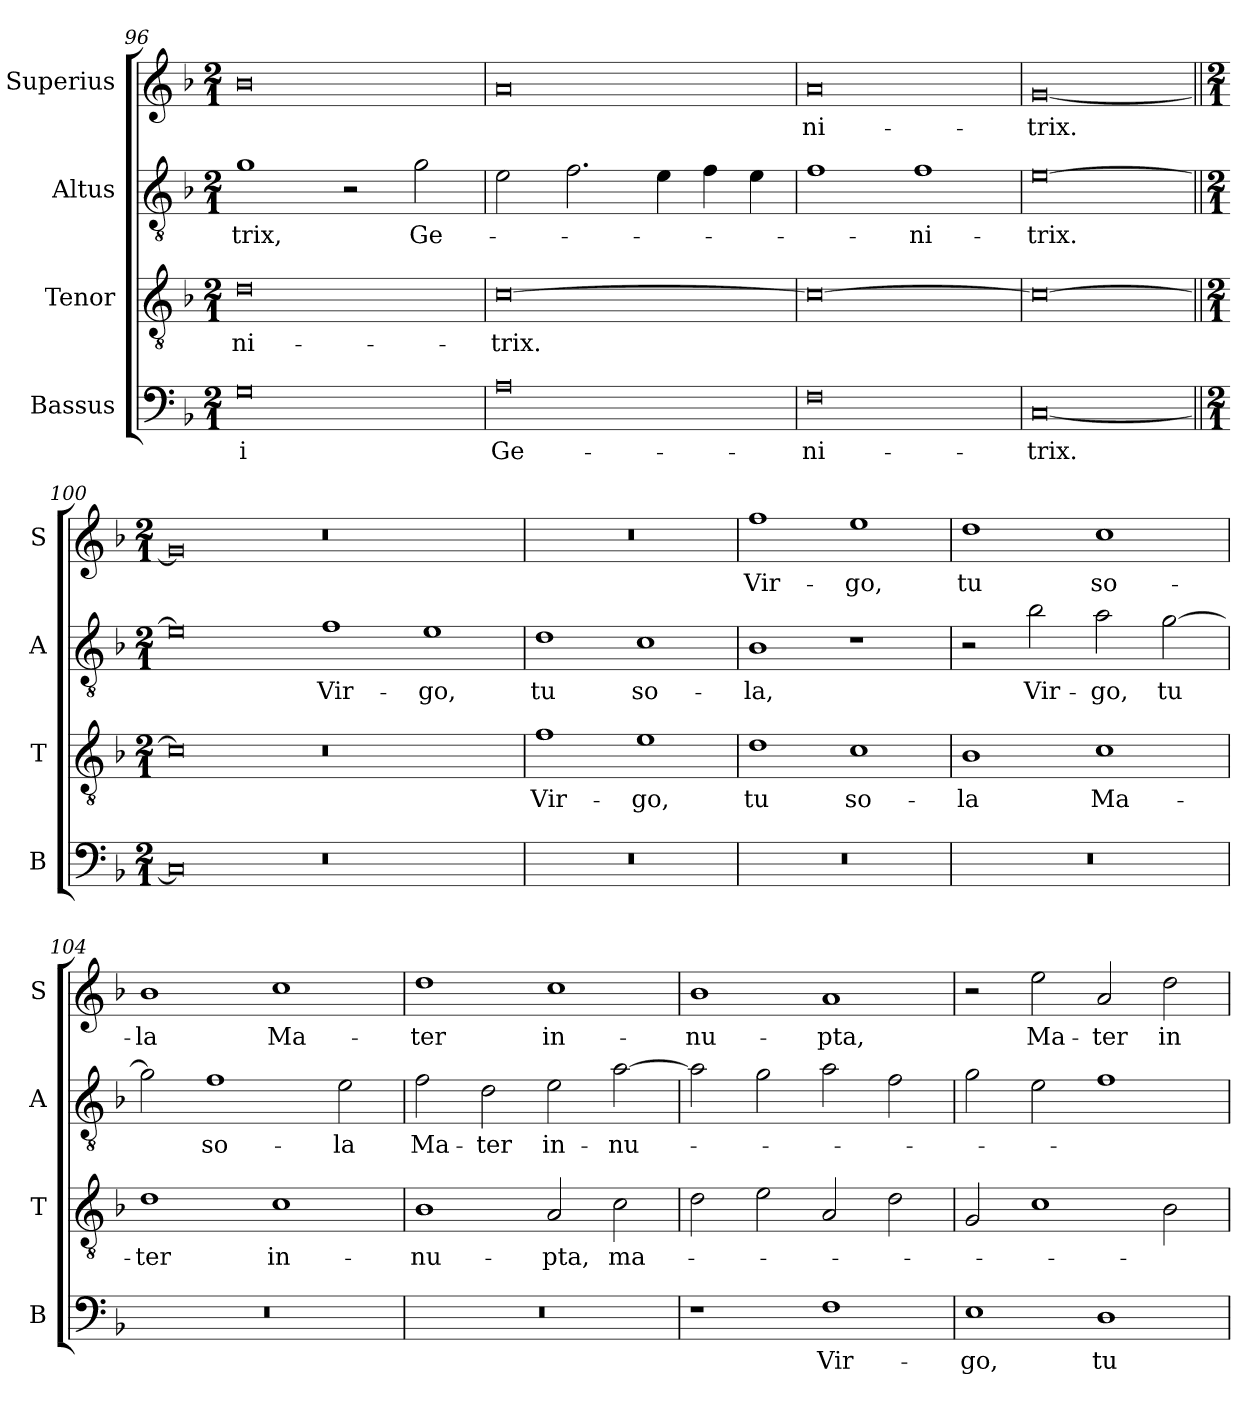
**kern	**text	**kern	**text	**kern	**text	**kern	**text
*part4	*part4	*part3	*part3	*part2	*part2	*part1	*part1
*staff4	*staff4	*staff3	*staff3	*staff2	*staff2	*staff1	*staff1
*I"Bassus	*	*I"Tenor	*	*I"Altus	*	*I"Superius	*
*I'B	*	*I'T	*	*I'A	*	*I'S	*
*clefF4	*	*clefGv2	*	*clefGv2	*	*clefG2	*
*k[b-]	*	*k[b-]	*	*k[b-]	*	*k[b-]	*
*F:	*	*F:	*	*F:	*	*F:	*
*M2/1	*	*M2/1	*	*M2/1	*	*M2/1	*
=96	=96	=96	=96	=96	=96	=96	=96
0G	-i	0d	-ni-	1g	-trix,	0b-	.
.	.	.	.	2r	.	.	.
.	.	.	.	2g	Ge-	.	.
=97	=97	=97	=97	=97	=97	=97	=97
0A	Ge-	[0c	-trix.	2e	.	0a	.
.	.	.	.	2.f	.	.	.
.	.	.	.	4e	.	.	.
.	.	.	.	4f	.	.	.
.	.	.	.	4e	.	.	.
=98	=98	=98	=98	=98	=98	=98	=98
0F	-ni-	0c_	.	1f	.	0a	-ni-
.	.	.	.	1f	-ni-	.	.
=99	=99	=99	=99	=99	=99	=99	=99
[0C	-trix.	0c_	.	[0e	-trix.	[0g	-trix.
=100||	=100||	=100||	=100||	=100||	=100||	=100||	=100||
*M2/1	*	*M2/1	*	*M2/1	*	*M2/1	*
0C]	.	0c]	.	0e]	.	0g]	.
0r	.	0r	.	1f	Vir-	0r	.
.	.	.	.	1e	-go,	.	.
=101	=101	=101	=101	=101	=101	=101	=101
0r	.	1f	Vir-	1d	tu	0r	.
.	.	1e	-go,	1c	so-	.	.
=102	=102	=102	=102	=102	=102	=102	=102
0r	.	1d	tu	1B-	-la,	1ff	Vir-
.	.	1c	so-	1r	.	1ee	-go,
=103	=103	=103	=103	=103	=103	=103	=103
0r	.	1B-	-la	2r	.	1dd	tu
.	.	.	.	2b-	Vir-	.	.
.	.	1c	Ma-	2a	-go,	1cc	so-
.	.	.	.	[2g	tu	.	.
=104	=104	=104	=104	=104	=104	=104	=104
0r	.	1d	-ter	2g]	.	1b-	-la
.	.	.	.	1f	so-	.	.
.	.	1c	in-	.	.	1cc	Ma-
.	.	.	.	2e	-la	.	.
=105	=105	=105	=105	=105	=105	=105	=105
0r	.	1B-	-nu-	2f	Ma-	1dd	-ter
.	.	.	.	2d	-ter	.	.
.	.	2A	-pta,	2e	in-	1cc	in-
.	.	2c	ma-	[2a	-nu-	.	.
=106	=106	=106	=106	=106	=106	=106	=106
1r	.	2d	.	2a]	.	1b-	-nu-
.	.	2e	.	2g	.	.	.
1F	Vir-	2A	.	2a	.	1a	-pta,
.	.	2d	.	2f	.	.	.
=107	=107	=107	=107	=107	=107	=107	=107
1E	-go,	2G	.	2g	.	2r	.
.	.	1c	.	2e	.	2ee	Ma-
1D	tu	.	.	1f	.	2a	-ter
.	.	2B-	.	.	.	2dd	in-
=	=	=	=	=	=	=	=
*-	*-	*-	*-	*-	*-	*-	*-
